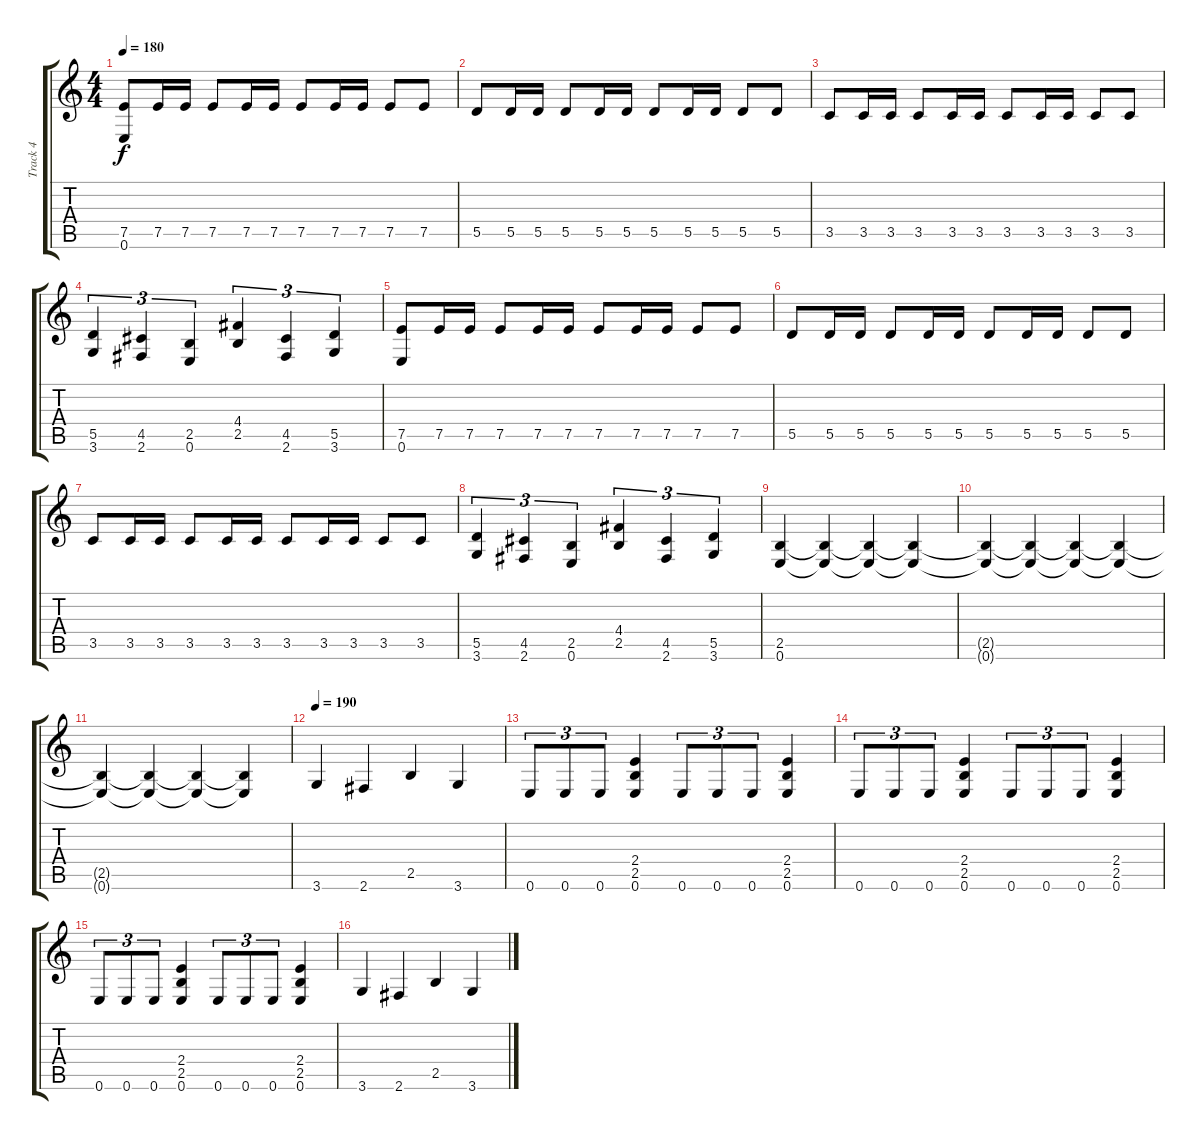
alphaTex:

\track ("Track 4" "Track 4") {instrument distortionguitar}
\staff {score tabs}
\tuning (E4 B3 G3 D3 A2 E2) {hide}
\ts (4 4)
\tempo 180
\clef g2
\ks c
(7.5 0.6).8{dy f} 7.5.16 7.5.16 7.5.8 7.5.16 7.5.16 7.5.8 7.5.16 7.5.16 7.5.8 7.5.8 |
5.5.8 5.5.16 5.5.16 5.5.8 5.5.16 5.5.16 5.5.8 5.5.16 5.5.16 5.5.8 5.5.8 |
3.5.8 3.5.16 3.5.16 3.5.8 3.5.16 3.5.16 3.5.8 3.5.16 3.5.16 3.5.8 3.5.8 |
(5.5 3.6).4{tu (3 2)} (4.5 2.6).4{tu (3 2)} (2.5 0.6).4{tu (3 2)} (4.4 2.5).4{tu (3 2)} (4.5 2.6).4{tu (3 2)} (5.5 3.6).4{tu (3 2)} |
(7.5 0.6).8 7.5.16 7.5.16 7.5.8 7.5.16 7.5.16 7.5.8 7.5.16 7.5.16 7.5.8 7.5.8 |
5.5.8 5.5.16 5.5.16 5.5.8 5.5.16 5.5.16 5.5.8 5.5.16 5.5.16 5.5.8 5.5.8 |
3.5.8 3.5.16 3.5.16 3.5.8 3.5.16 3.5.16 3.5.8 3.5.16 3.5.16 3.5.8 3.5.8 |
(5.5 3.6).4{tu (3 2)} (4.5 2.6).4{tu (3 2)} (2.5 0.6).4{tu (3 2)} (4.4 2.5).4{tu (3 2)} (4.5 2.6).4{tu (3 2)} (5.5 3.6).4{tu (3 2)} |
(2.5 0.6).4 (2.5{t} 0.6{t}).4 (2.5{t} 0.6{t}).4 (2.5{t} 0.6{t}).4 |
(2.5{t} 0.6{t}).4 (2.5{t} 0.6{t}).4 (2.5{t} 0.6{t}).4 (2.5{t} 0.6{t}).4 |
(2.5{t} 0.6{t}).4 (2.5{t} 0.6{t}).4 (2.5{t} 0.6{t}).4 (2.5{t} 0.6{t}).4 |
\tempo 190
3.6.4 2.6.4 2.5.4 3.6.4 |
0.6.8{tu (3 2)} 0.6.8{tu (3 2)} 0.6.8{tu (3 2)} (2.4 2.5 0.6).4 0.6.8{tu (3 2)} 0.6.8{tu (3 2)} 0.6.8{tu (3 2)} (2.4 2.5 0.6).4 |
0.6.8{tu (3 2)} 0.6.8{tu (3 2)} 0.6.8{tu (3 2)} (2.4 2.5 0.6).4 0.6.8{tu (3 2)} 0.6.8{tu (3 2)} 0.6.8{tu (3 2)} (2.4 2.5 0.6).4 |
0.6.8{tu (3 2)} 0.6.8{tu (3 2)} 0.6.8{tu (3 2)} (2.4 2.5 0.6).4 0.6.8{tu (3 2)} 0.6.8{tu (3 2)} 0.6.8{tu (3 2)} (2.4 2.5 0.6).4 |
3.6.4 2.6.4 2.5.4 3.6.4
